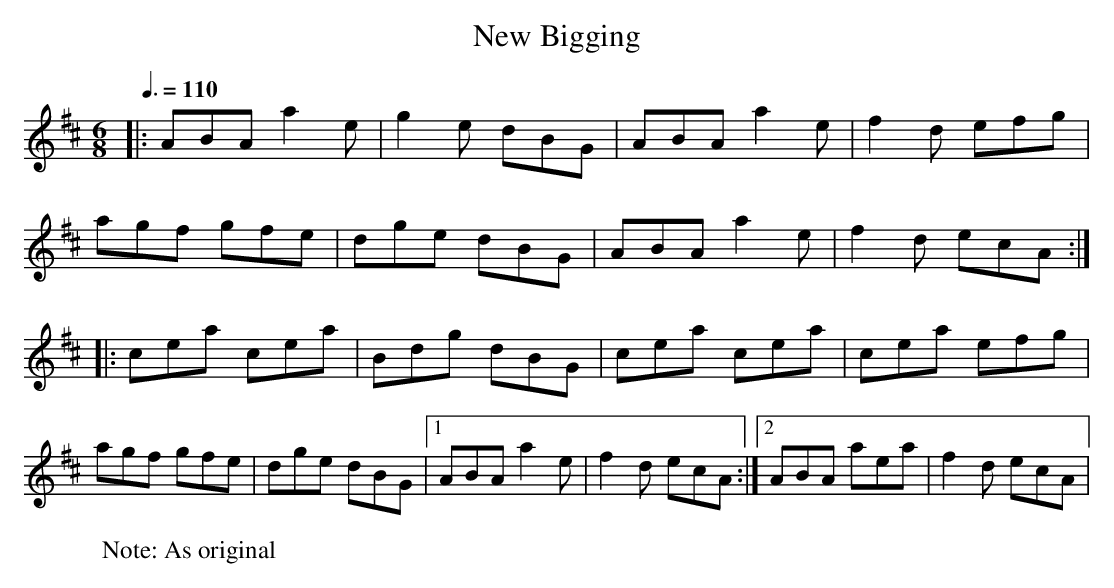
X:1
T:New Bigging
M:6/8
L:1/8
Q:3/8=110
K:Amix
|: ABA a2e | g2e dBG | ABA a2e | f2d efg |
agf gfe | dge dBG | ABA a2e | f2d ecA :|
|: cea cea | Bdg dBG | cea cea | cea efg |
agf gfe | dge dBG |1 ABA a2e | f2d ecA :|2 ABA aea | f2d ecA |
W:Note: As original
